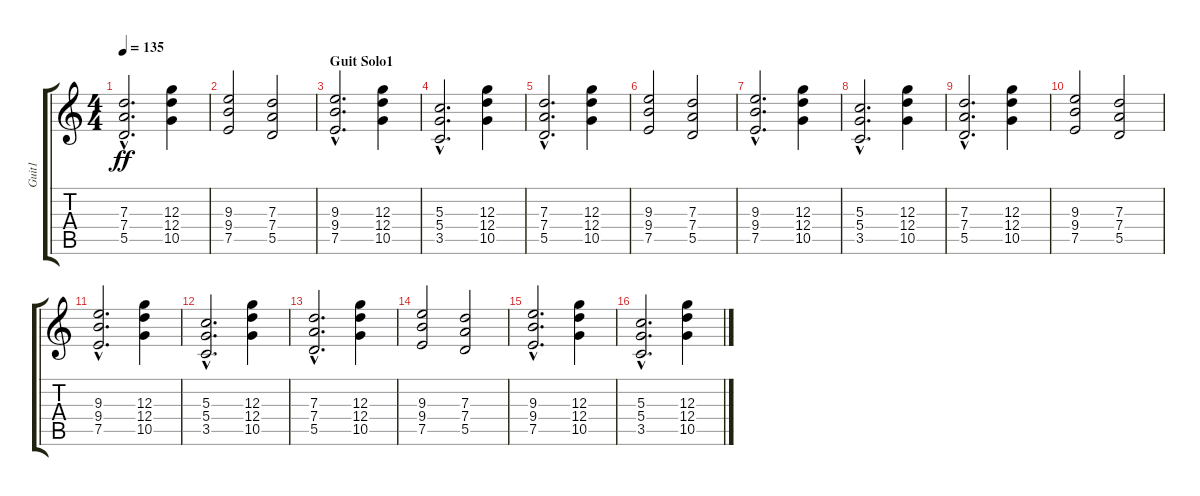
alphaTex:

\track ("Guit1" "Guit1") {instrument overdrivenguitar}
\staff {score tabs}
\tuning (E4 B3 G3 D3 A2 E2) {hide}
\ts (4 4)
\tempo 135
\clef g2
\ks c
(7.3{hac} 7.4{hac} 5.5{hac}).2{d dy ff} (12.3 12.4 10.5).4 |
(9.3 9.4 7.5).2 (7.3 7.4 5.5).2 |
\section ("" "Guit Solo1")
(9.3{hac} 9.4{hac} 7.5{hac}).2{d} (12.3 12.4 10.5).4 |
(5.3{hac} 5.4{hac} 3.5{hac}).2{d} (12.3 12.4 10.5).4 |
(7.3{hac} 7.4{hac} 5.5{hac}).2{d} (12.3 12.4 10.5).4 |
(9.3 9.4 7.5).2 (7.3 7.4 5.5).2 |
(9.3{hac} 9.4{hac} 7.5{hac}).2{d} (12.3 12.4 10.5).4 |
(5.3{hac} 5.4{hac} 3.5{hac}).2{d} (12.3 12.4 10.5).4 |
(7.3{hac} 7.4{hac} 5.5{hac}).2{d} (12.3 12.4 10.5).4 |
(9.3 9.4 7.5).2 (7.3 7.4 5.5).2 |
(9.3{hac} 9.4{hac} 7.5{hac}).2{d} (12.3 12.4 10.5).4 |
(5.3{hac} 5.4{hac} 3.5{hac}).2{d} (12.3 12.4 10.5).4 |
(7.3{hac} 7.4{hac} 5.5{hac}).2{d} (12.3 12.4 10.5).4 |
(9.3 9.4 7.5).2 (7.3 7.4 5.5).2 |
(9.3{hac} 9.4{hac} 7.5{hac}).2{d} (12.3 12.4 10.5).4 |
(5.3{hac} 5.4{hac} 3.5{hac}).2{d} (12.3 12.4 10.5).4
